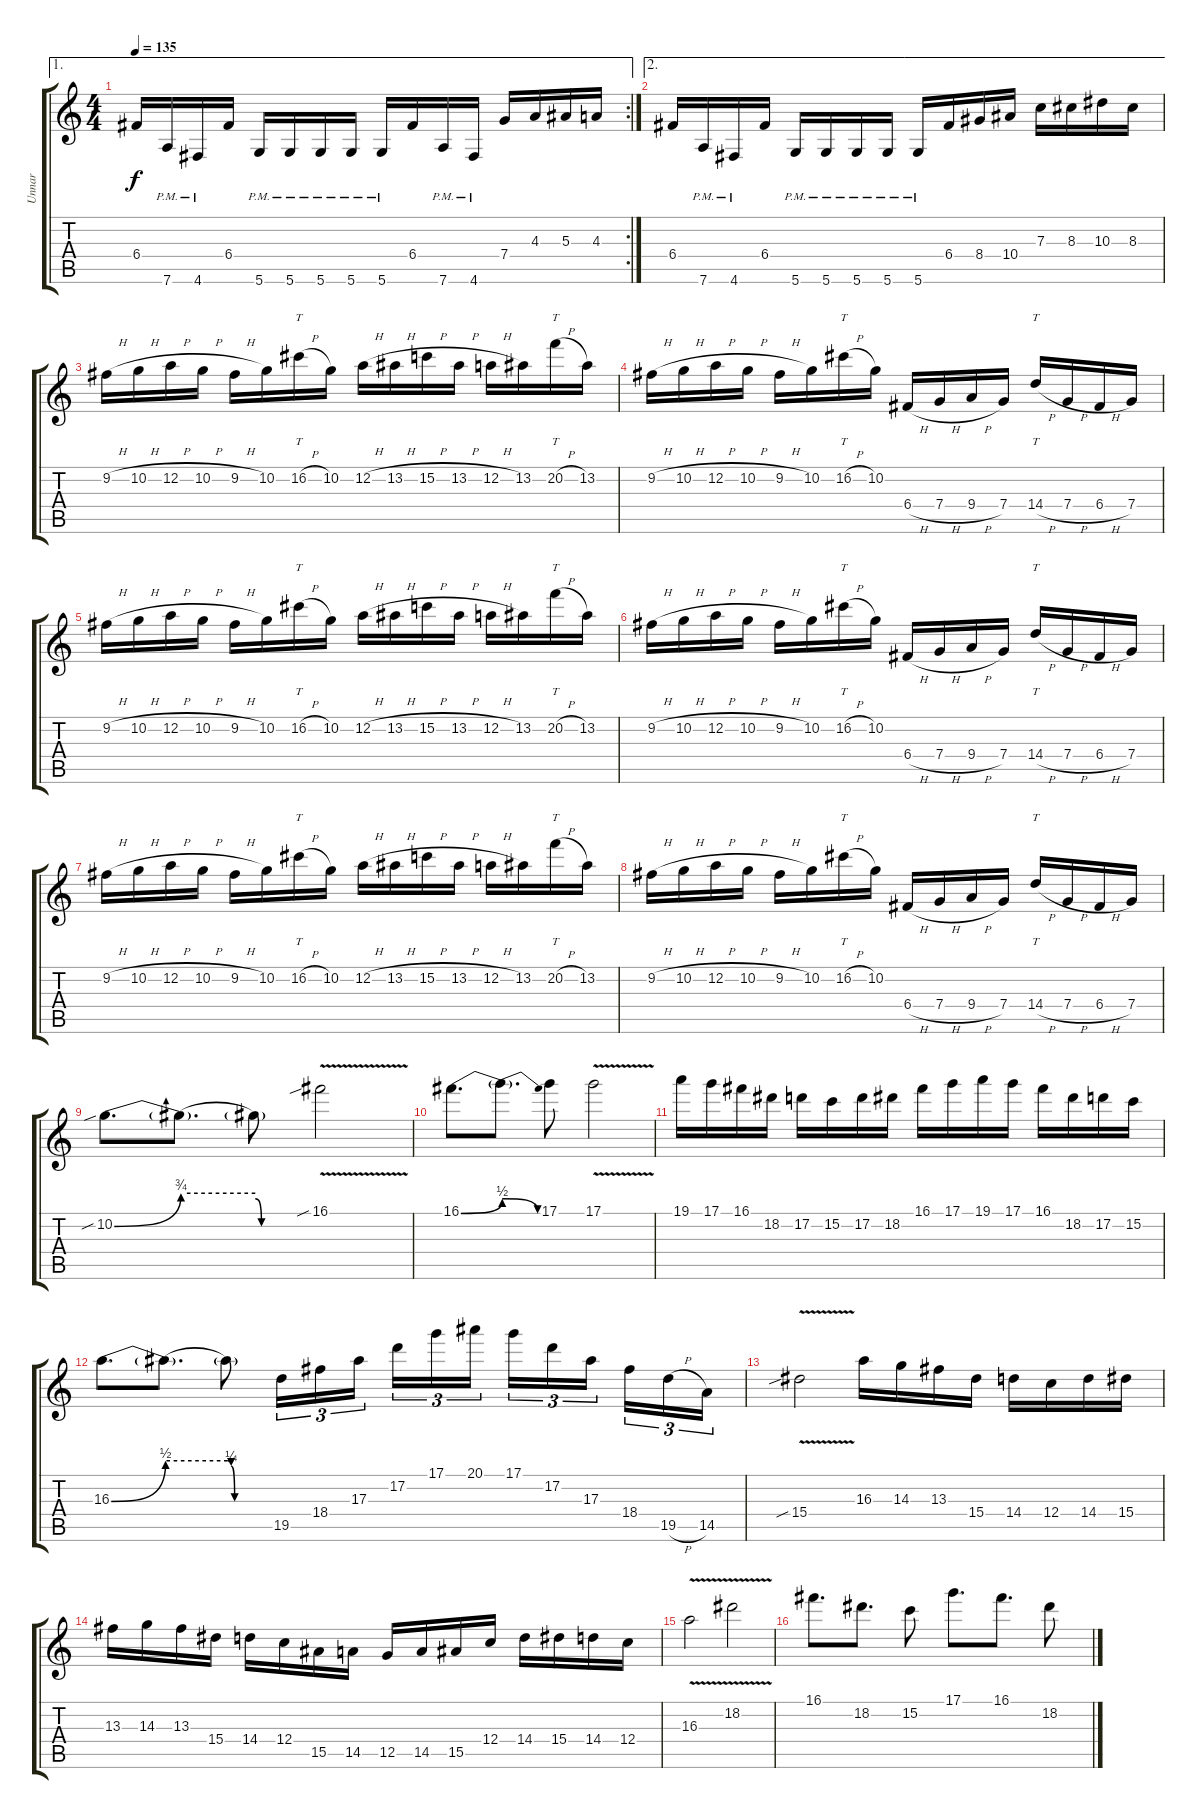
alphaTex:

\track ("Unnar" "Unnar") {instrument distortionguitar}
\staff {score tabs}
\tuning (D4 A3 F3 C3 G2 D2) {hide}
\ae 1
\rc 2
\ts (4 4)
\tempo 135
\clef g2
\ks c
6.4.16{dy f} 7.6{pm}.16 4.6{pm}.16 6.4.16 5.6{pm}.16 5.6{pm}.16 5.6{pm}.16 5.6{pm}.16 5.6{pm}.16 6.4.16 7.6{pm}.16 4.6{pm}.16 7.4.16 4.3.16 5.3.16 4.3.16 |
\ae 2
6.4.16 7.6{pm}.16 4.6{pm}.16 6.4.16 5.6{pm}.16 5.6{pm}.16 5.6{pm}.16 5.6{pm}.16 5.6{pm}.16 6.4.16 8.4.16 10.4.16 7.3.16 8.3.16 10.3.16 8.3.16 |
9.2{h}.16 10.2{h}.16 12.2{h}.16 10.2{h}.16 9.2{h}.16 10.2.16 16.2{h}.16{tt} 10.2.16 12.2{h}.16 13.2{h}.16 15.2{h}.16 13.2{h}.16 12.2{h}.16 13.2.16 20.2{h}.16{tt} 13.2.16 |
9.2{h}.16 10.2{h}.16 12.2{h}.16 10.2{h}.16 9.2{h}.16 10.2.16 16.2{h}.16{tt} 10.2.16 6.4{h}.16 7.4{h}.16 9.4{h}.16 7.4.16 14.4{h}.16{tt} 7.4{h}.16 6.4{h}.16 7.4.16 |
9.2{h}.16 10.2{h}.16 12.2{h}.16 10.2{h}.16 9.2{h}.16 10.2.16 16.2{h}.16{tt} 10.2.16 12.2{h}.16 13.2{h}.16 15.2{h}.16 13.2{h}.16 12.2{h}.16 13.2.16 20.2{h}.16{tt} 13.2.16 |
9.2{h}.16 10.2{h}.16 12.2{h}.16 10.2{h}.16 9.2{h}.16 10.2.16 16.2{h}.16{tt} 10.2.16 6.4{h}.16 7.4{h}.16 9.4{h}.16 7.4.16 14.4{h}.16{tt} 7.4{h}.16 6.4{h}.16 7.4.16 |
9.2{h}.16 10.2{h}.16 12.2{h}.16 10.2{h}.16 9.2{h}.16 10.2.16 16.2{h}.16{tt} 10.2.16 12.2{h}.16 13.2{h}.16 15.2{h}.16 13.2{h}.16 12.2{h}.16 13.2.16 20.2{h}.16{tt} 13.2.16 |
9.2{h}.16 10.2{h}.16 12.2{h}.16 10.2{h}.16 9.2{h}.16 10.2.16 16.2{h}.16{tt} 10.2.16 6.4{h}.16 7.4{h}.16 9.4{h}.16 7.4.16 14.4{h}.16{tt} 7.4{h}.16 6.4{h}.16 7.4.16 |
10.2{be (bend 0 0 60 3) sib}.8{d} 10.2{be (hold 0 3 60 3) t}.8{d} 10.2{be (custom 0 2 7 0 15 0 30 0 60 0) t}.8 16.1{v sib}.2 |
16.1{be (bend 0 0 60 2)}.8{d} 16.1{be (release 0 2 60 0) t}.8{d} 17.1.8 17.1{v}.2 |
19.1.16 17.1.16 16.1.16 18.2.16 17.2.16 15.2.16 17.2.16 18.2.16 16.1.16 17.1.16 19.1.16 17.1.16 16.1.16 18.2.16 17.2.16 15.2.16 |
16.3{be (bend 0 0 60 2)}.8{d} 16.3{be (hold 0 2 60 2) t}.8{d} 16.3{be (custom 0 2 5 1 10 0 30 0 60 0) t}.8 19.5.16{tu (3 2)} 18.4.16{tu (3 2)} 17.3.16{tu (3 2) beam splitsecondary} 17.2.16{tu (3 2)} 17.1.16{tu (3 2)} 20.1.16{tu (3 2)} 17.1.16{tu (3 2)} 17.2.16{tu (3 2)} 17.3.16{tu (3 2) beam splitsecondary} 18.4.16{tu (3 2)} 19.5{h}.16{tu (3 2)} 14.5.16{tu (3 2)} |
15.4{v sib}.2 16.3.16 14.3.16 13.3.16 15.4.16 14.4.16 12.4.16 14.4.16 15.4.16 |
13.3.16 14.3.16 13.3.16 15.4.16 14.4.16 12.4.16 15.5.16 14.5.16 12.5.16 14.5.16 15.5.16 12.4.16 14.4.16 15.4.16 14.4.16 12.4.16 |
16.3{v}.2 18.2{v}.2 |
16.1.8{d} 18.2.8{d} 15.2.8 17.1.8{d} 16.1.8{d} 18.2.8
